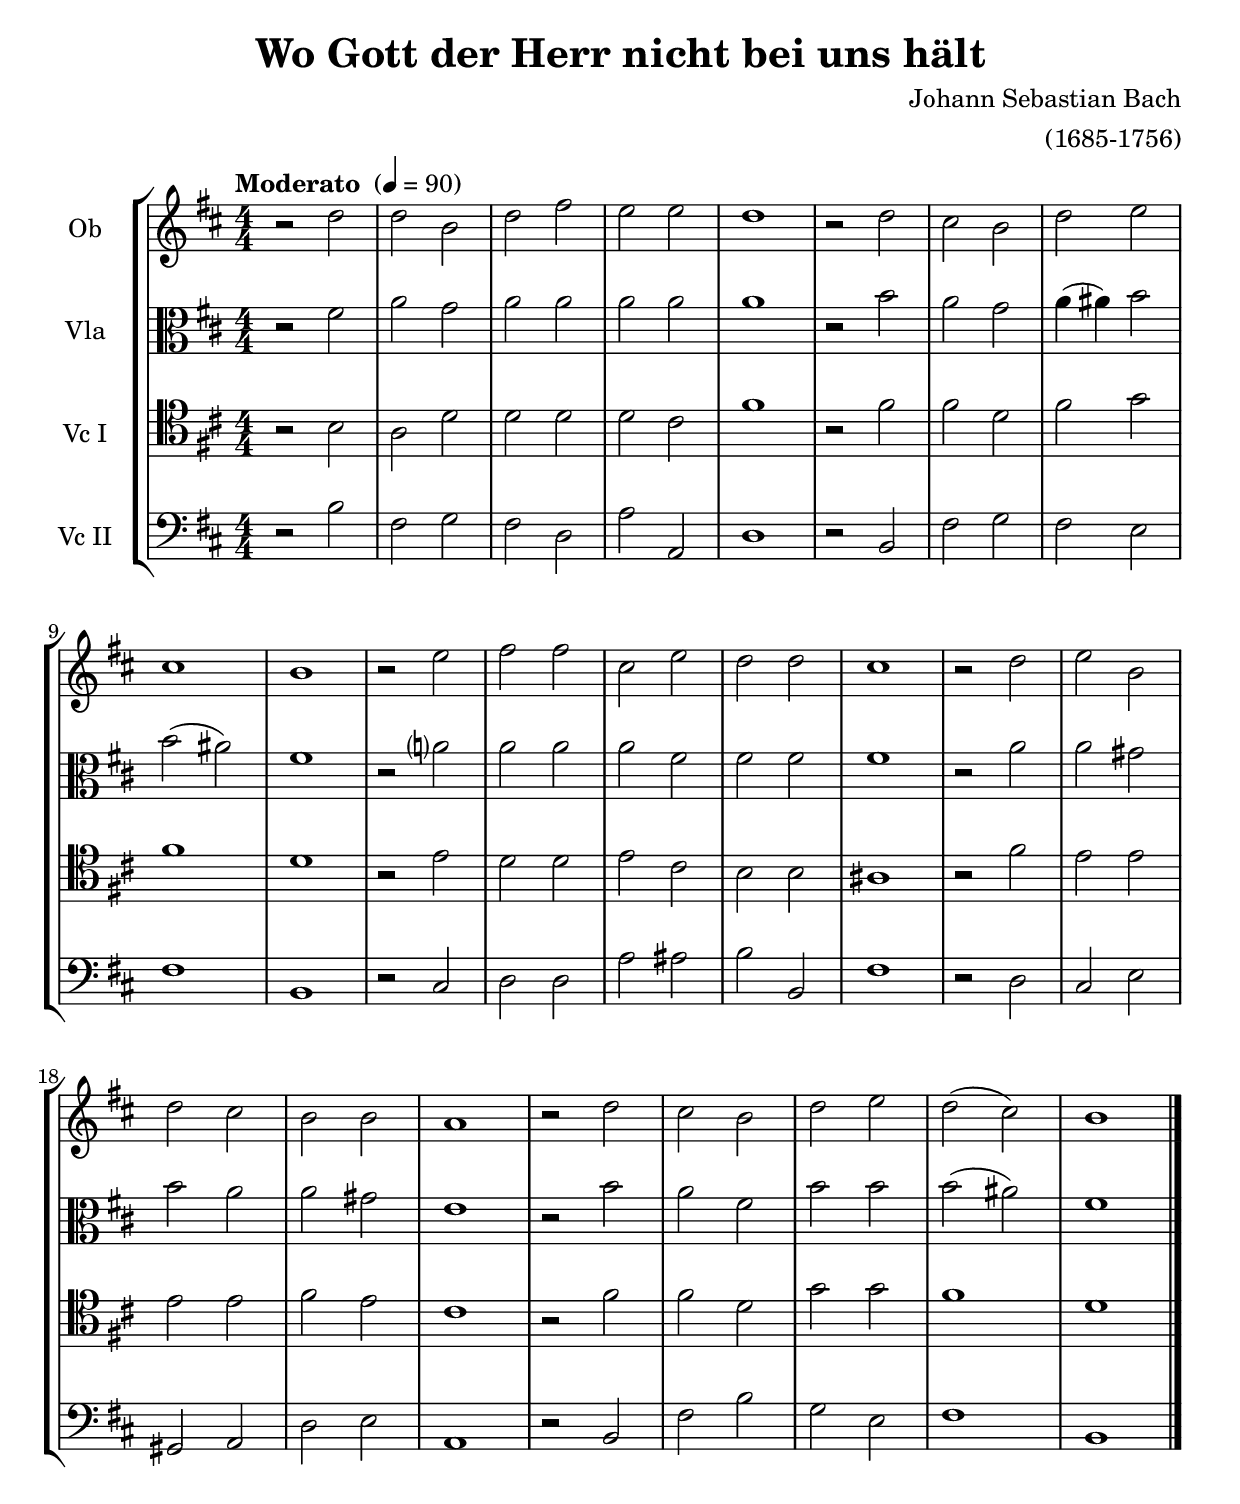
\version "2.14.2"
\include "deutsch.ly"

#(set-global-staff-size 22)

\header {
  title = "Wo Gott der Herr nicht bei uns hält"
  composer = "Johann Sebastian Bach"
  arranger = "(1685-1756)"
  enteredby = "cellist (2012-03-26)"
}

voiceconsts = {
 \key h \minor
 \time 4/4
 \clef "treble"
% \clef "bass"
 \numericTimeSignature
 \compressFullBarRests
 \tempo "Moderato " 4=90
}

%midilow = "harpsichord"
%mihi = "clarinet"
mihi = "ocarina"
milo = "french horn"
%milo = "bassoon"

va = \relative c'' {
  \voiceconsts
  \clef "treble"

  r2 d
  d h
  d fis
  e e
  d1
  r2 d
  cis h

  d e
  cis1
  h
  r2 e
  fis fis
  cis e
  d d
  cis1

  r2 d
  e h
  d cis
  h h
  a1
  r2 d
  cis h
  d e

  d( cis)
  h1 \bar "|."
}

vb = \relative c' {
  \voiceconsts
  \clef "alto"

  r2 fis
  a g
  a a
  a a
  a1
  r2 h
  a g

  a4( ais) h2
  h( ais)
  fis1
  r2 a?
  a a
  a fis
  fis fis
  fis1

  r2 a
  a gis
  h a
  a gis
  e1
  r2 h'
  a fis
  h h

  h( ais)
  fis1 \bar "|."
}

vc = \relative c' {
  \voiceconsts
  \clef "tenor"

  r2 h
  a d
  d d
  d cis
  fis1
  r2 fis
  fis d

  fis g
  fis1
  d
  r2 e
  d d
  e cis
  h h
  ais1

  r2 fis'
  e e
  e e
  fis e
  cis1
  r2 fis
  fis d
  g g

  fis1
  d \bar "|."
}

vd = \relative c' {
  \voiceconsts
  \clef "bass"

  r2 h
  fis g
  fis d
  a' a,
  d1
  r2 h
  fis' g

  fis e
  fis1
  h,
  r2 cis
  d d
  a' ais
  h h,
  fis'1

  r2 d
  cis e
  gis, a
  d e
  a,1
  r2 h
  fis' h
  g e

  fis1
  h, \bar "|."
}


\book {
  \score {
    \new StaffGroup <<
      \new Staff {
	\set Staff.midiInstrument = \mihi
	\set Staff.instrumentName = #"Ob"
	\transpose h h { \va }
      }

      \new Staff {
	\set Staff.midiInstrument = \mihi
	\set Staff.instrumentName = #"Vla"
	\transpose h h { \vb }
      }

      \new Staff {
	\set Staff.midiInstrument = \milo
	\set Staff.instrumentName = #"Vc I"
	\transpose h h { \vc }
      }

      \new Staff {
	\set Staff.midiInstrument = \milo
	\set Staff.instrumentName = #"Vc II"
	\transpose h h { \vd }
      }
    >>

    \layout {}

    \midi {
      \context {
	\Score
      }
    }
  }
}